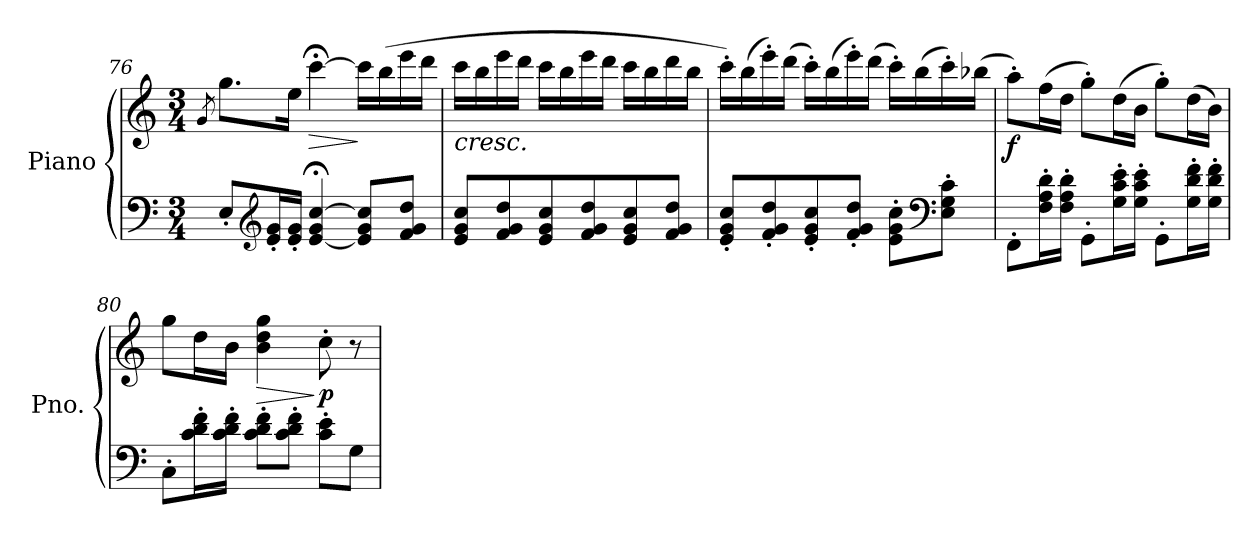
**kern	**kern	**dynam
*part1	*part1	*part1
*staff2	*staff1	*staff1/2
*I"Piano	*	*
*I'Pno.	*	*
*clefF4	*clefG2	*
*k[]	*k[]	*
*M3/4	*M3/4	*
=76	=76	=76
.	8qg/	.
8E'/L	8.gg\L	.
*clefG2	*	*
16e/' 16g/'L	.	.
16e/' 16g/'JJ	16ee\Jk	.
!	!	!LO:HP:b
[4e/;< 4g/;< [4cc/;<	[4ccc;<\	>
8e/] 8g/ 8cc/]L	16ccc\LL]	]
.	(>16bb\	.
8f/ 8g/ 8dd/J	16eee\	.
.	16ddd\JJ	.
=77	=77	=77
!	!LO:TX:b:i:t=cresc.	!
8e/ 8g/ 8cc/L	16ccc\LL	.
.	16bb\	.
8f/ 8g/ 8dd/	16eee\	.
.	16ddd\JJ	.
8e/ 8g/ 8cc/	16ccc\LL	.
.	16bb\	.
8f/ 8g/ 8dd/	16eee\	.
.	16ddd\JJ	.
8e/ 8g/ 8cc/	16ccc\LL	.
.	16bb\	.
8f/ 8g/ 8dd/J	16ddd\	.
.	16bb\JJ	.
=78	=78	=78
8e/' 8g/' 8cc/'L	16ccc'\LL)	.
.	(>16bb\	.
8f/' 8g/' 8dd/'	16eee'\)	.
.	(>16ddd\JJ	.
8e/' 8g/' 8cc/'	16ccc'\LL)	.
.	(>16bb\	.
8f/' 8g/' 8dd/'J	16eee'\)	.
.	(>16ddd\JJ	.
8e\' 8g\' 8cc\'L	16ccc'\LL)	.
.	(>16bb\	.
*clefF4	*	*
8E\' 8G\' 8c\'J	16ccc'\)	.
.	(>16bb-X\JJ	.
!!LO:LB:g=z
=79	=79	=79
!	!	!LO:DY:b
8FF'\L	8aa'\L)	f
16F\' 16A\' 16d\'L	(>16ff\L	.
16F\' 16A\' 16d\'JJ	16dd\JJ	.
8GG'\L	8gg'\L)	.
16G\' 16c\' 16e\'L	(>16dd\L	.
16G\' 16c\' 16e\'JJ	16b\JJ	.
8GG'\L	8gg'\L)	.
16G\' 16d\' 16f\'L	(>16dd\L	.
16G\' 16d\' 16f\'JJ	16b\JJ)	.
=80	=80	=80
8C'\L	8gg\L	.
16c\' 16d\' 16f\'L	16dd\L	.
16c\' 16d\' 16f\'JJ	16b\JJ	.
!	!	!LO:HP:b
8c\' 8d\' 8f\'L	4b\ 4dd\ 4gg\	>
8c\' 8d\' 8f\'J	.	.
!	!	!LO:DY:n=1:b
8c\' 8e\'L	8cc'\	] p
8G\J	8r	.
=	=	=
*-	*-	*-
